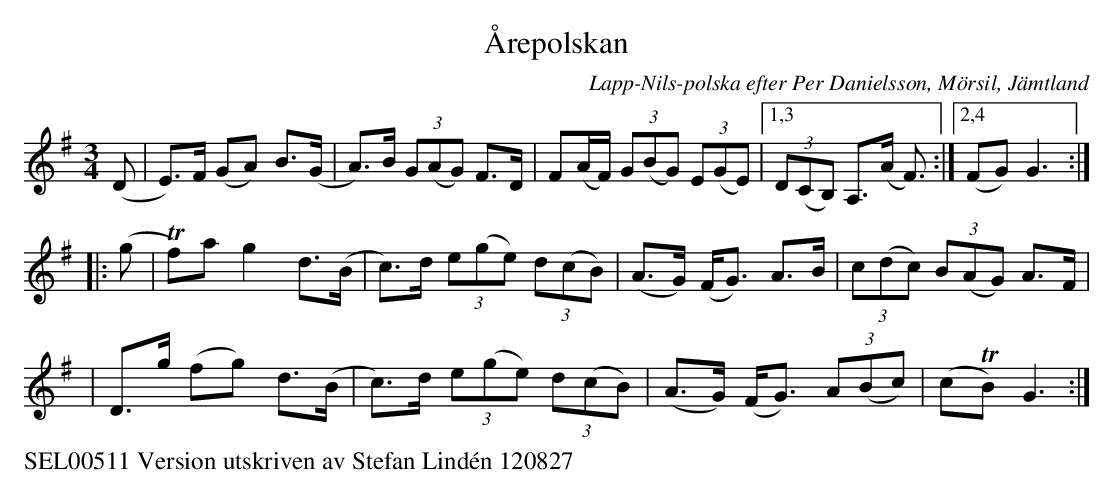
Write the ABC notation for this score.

X:1
T: \AArepolskan
C: Lapp-Nils-polska efter Per Danielsson, M\"orsil, J\"amtland
M: 3/4
L: 1/8
K: Em
(D |\
E)>F (GA) B>(G | A)>B (3G(AG) F>D | F(A/F/) (3G(BG) (3E(GE) |\
[1,3 (3D(CB,) A,>(A F3/) :|[2,4 (FG) G3 :|
|: (g | Tf)a g2 d>(B | c)>d (3e(ge) (3d(cB) | (A>G) (F<G) A>B | (3c(dc) (3B(AG) A>F |
| D>g (fg) d>(B | c)>d (3e(ge) (3d(cB) | (A>G) (F<G) (3A(Bc) | (cTB) G3 :|
